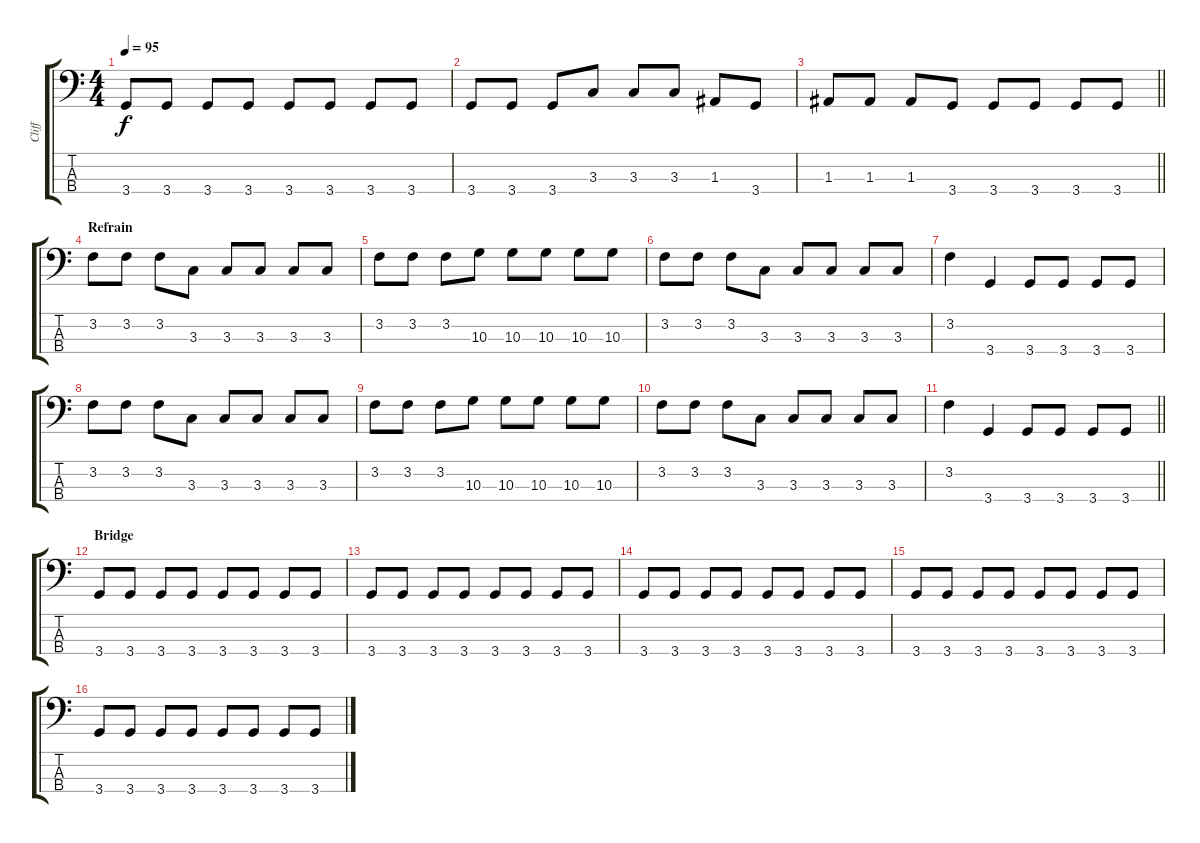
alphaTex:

\track ("Cliff" "Cliff") {instrument electricbassfinger}
\staff {score tabs}
\tuning (G2 D2 A1 E1) {hide}
\ts (4 4)
\tempo 95
\clef f4
\ks c
3.4.8{dy f} 3.4.8 3.4.8 3.4.8 3.4.8 3.4.8 3.4.8 3.4.8 |
3.4.8 3.4.8 3.4.8 3.3.8 3.3.8 3.3.8 1.3.8 3.4.8 |
\barLineRight lightlight
1.3.8 1.3.8 1.3.8 3.4.8 3.4.8 3.4.8 3.4.8 3.4.8 |
\section ("" "Refrain")
3.2.8 3.2.8 3.2.8 3.3.8 3.3.8 3.3.8 3.3.8 3.3.8 |
3.2.8 3.2.8 3.2.8 10.3.8 10.3.8 10.3.8 10.3.8 10.3.8 |
3.2.8 3.2.8 3.2.8 3.3.8 3.3.8 3.3.8 3.3.8 3.3.8 |
3.2.4 3.4.4 3.4.8 3.4.8 3.4.8 3.4.8 |
3.2.8 3.2.8 3.2.8 3.3.8 3.3.8 3.3.8 3.3.8 3.3.8 |
3.2.8 3.2.8 3.2.8 10.3.8 10.3.8 10.3.8 10.3.8 10.3.8 |
3.2.8 3.2.8 3.2.8 3.3.8 3.3.8 3.3.8 3.3.8 3.3.8 |
\barLineRight lightlight
3.2.4 3.4.4 3.4.8 3.4.8 3.4.8 3.4.8 |
\section ("" "Bridge")
3.4.8 3.4.8 3.4.8 3.4.8 3.4.8 3.4.8 3.4.8 3.4.8 |
3.4.8 3.4.8 3.4.8 3.4.8 3.4.8 3.4.8 3.4.8 3.4.8 |
3.4.8 3.4.8 3.4.8 3.4.8 3.4.8 3.4.8 3.4.8 3.4.8 |
3.4.8 3.4.8 3.4.8 3.4.8 3.4.8 3.4.8 3.4.8 3.4.8 |
3.4.8 3.4.8 3.4.8 3.4.8 3.4.8 3.4.8 3.4.8 3.4.8
